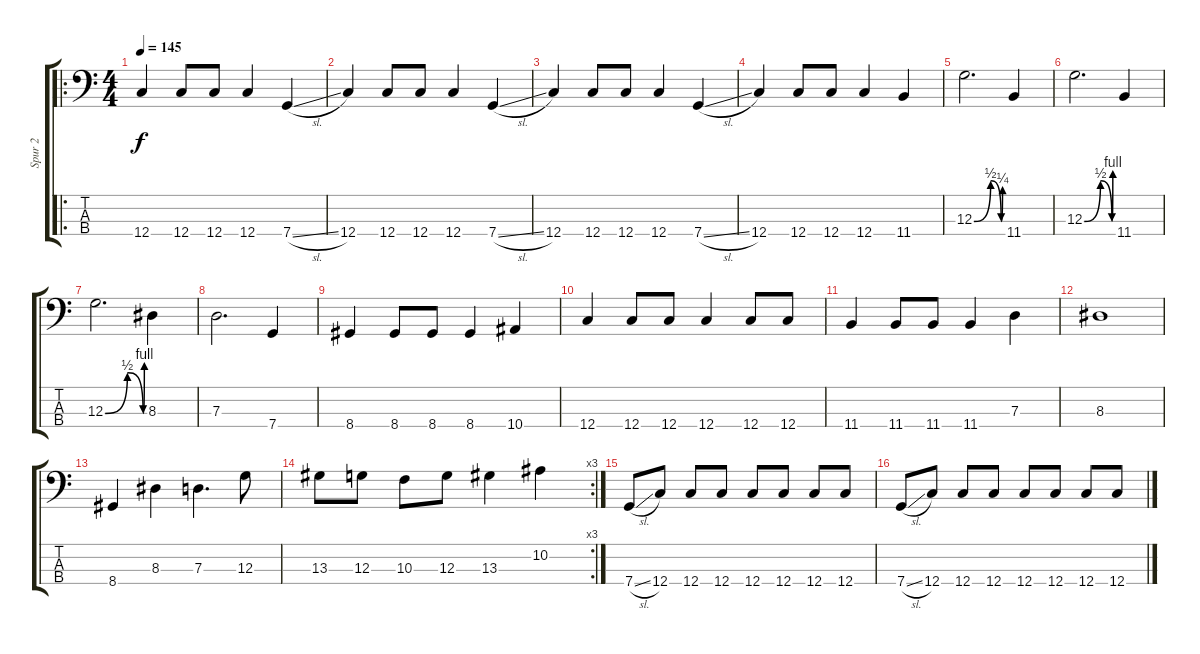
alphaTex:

\track ("Spur 2" "Spur 2") {instrument distortionguitar}
\staff {score tabs}
\tuning (F2 C2 G1 C1) {hide}
\ro
\ts (4 4)
\tempo 145
\clef f4
\ks c
12.4.4{dy f} 12.4.8 12.4.8 12.4.4 7.4{sl}.4 |
12.4.4 12.4.8 12.4.8 12.4.4 7.4{sl}.4 |
12.4.4 12.4.8 12.4.8 12.4.4 7.4{sl}.4 |
12.4.4 12.4.8 12.4.8 12.4.4 11.4.4 |
12.3{be (custom 0 0 35 2 57 0 60 1)}.2{d} 11.4.4 |
12.3{be (custom 0 0 34 2 58 0 60 4)}.2{d} 11.4.4 |
12.3{be (custom 0 0 34 2 58 0 60 4)}.2{d} 8.3.4 |
7.3.2{d} 7.4.4 |
8.4.4 8.4.8 8.4.8 8.4.4 10.4.4 |
12.4.4 12.4.8 12.4.8 12.4.4 12.4.8 12.4.8 |
11.4.4 11.4.8 11.4.8 11.4.4 7.3.4 |
8.3.1 |
8.4.4 8.3.4 7.3.4{d} 12.3.8 |
\rc 3
13.3.8 12.3.8 10.3.8 12.3.8 13.3.4 10.2.4 |
7.4{sl}.8 12.4.8 12.4.8 12.4.8 12.4.8 12.4.8 12.4.8 12.4.8 |
7.4{sl}.8 12.4.8 12.4.8 12.4.8 12.4.8 12.4.8 12.4.8 12.4.8
